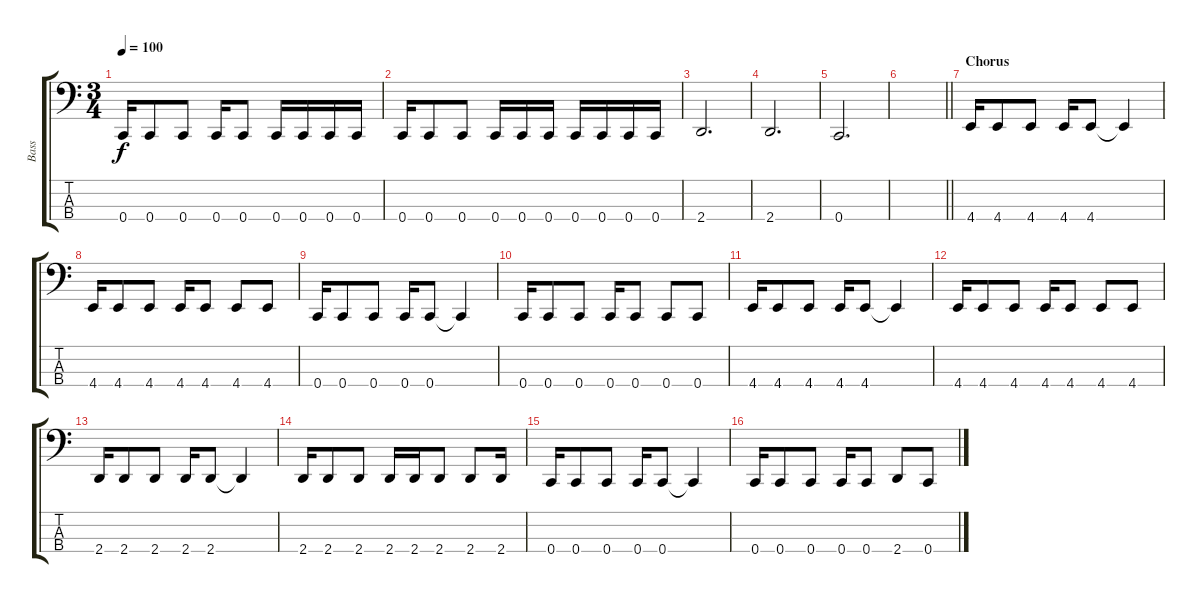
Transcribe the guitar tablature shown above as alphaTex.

\track ("Bass" "Bass") {instrument electricbassfinger}
\staff {score tabs}
\tuning (F2 C2 G1 C1) {hide}
\ts (3 4)
\tempo 100
\clef f4
\ks c
0.4.16{dy f} 0.4.8 0.4.8 0.4.16 0.4.8 0.4.16 0.4.16 0.4.16 0.4.16 |
0.4.16 0.4.8 0.4.8 0.4.16 0.4.16 0.4.16 0.4.16 0.4.16 0.4.16 0.4.16 |
2.4.2{d} |
2.4.2{d} |
0.4.2{d} |
\barLineRight lightlight
|
\section ("" "Chorus")
4.4.16 4.4.8 4.4.8 4.4.16 4.4.8 4.4{t}.4 |
4.4.16 4.4.8 4.4.8 4.4.16 4.4.8 4.4.8 4.4.8 |
0.4.16 0.4.8 0.4.8 0.4.16 0.4.8 0.4{t}.4 |
0.4.16 0.4.8 0.4.8 0.4.16 0.4.8 0.4.8 0.4.8 |
4.4.16 4.4.8 4.4.8 4.4.16 4.4.8 4.4{t}.4 |
4.4.16 4.4.8 4.4.8 4.4.16 4.4.8 4.4.8 4.4.8 |
2.4.16 2.4.8 2.4.8 2.4.16 2.4.8 2.4{t}.4 |
2.4.16 2.4.8 2.4.8 2.4.16 2.4.16 2.4.8 2.4.8 2.4.16 |
0.4.16 0.4.8 0.4.8 0.4.16 0.4.8 0.4{t}.4 |
0.4.16 0.4.8 0.4.8 0.4.16 0.4.8 2.4.8 0.4.8
